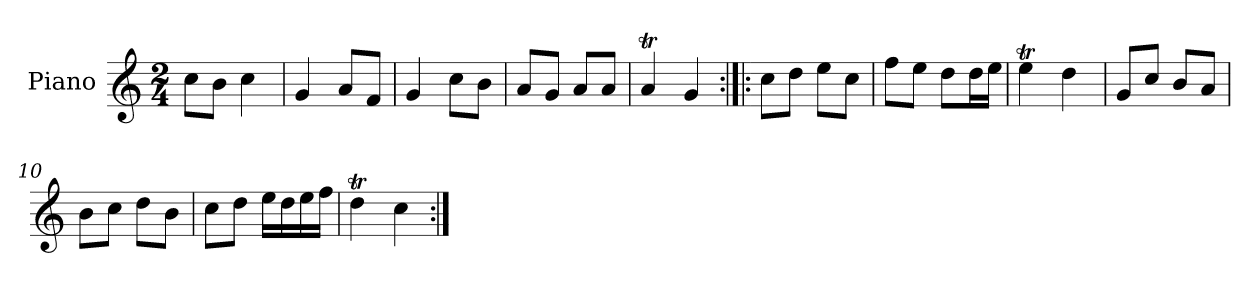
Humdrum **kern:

**kern
*part1
*staff1
*I"Piano
*I'Pno.
*clefG2
*k[]
*M2/4
=1
8cc\L
8b\J
4cc\
=2
4g/
8a/L
8f/J
=3
4g/
8cc\L
8b\J
=4
8a/L
8g/J
8a/L
8a/J
=5
4aT/
4g/
=6:|!|:
8cc\L
8dd\J
8ee\L
8cc\J
=7
8ff\L
8ee\J
8dd\L
16dd\L
16ee\JJ
=8
4eet\
4dd\
!!LO:LB:g=z
=9
8g/L
8cc/J
8b/L
8a/J
=10
8b\L
8cc\J
8dd\L
8b\J
=11
8cc\L
8dd\J
16ee\LL
16dd\
16ee\
16ff\JJ
=12
4ddT\
4cc\
=:|!
*-
